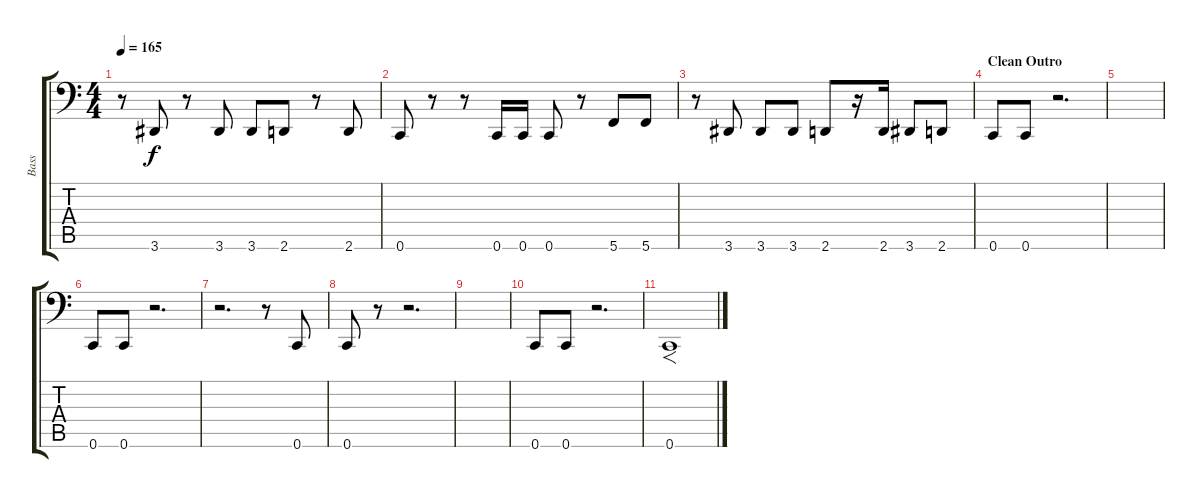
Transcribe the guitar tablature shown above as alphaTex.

\track ("Bass" "Bass") {instrument electricbassfinger}
\staff {score tabs}
\tuning (D3 A2 F2 C2 G1 C1) {hide}
\ts (4 4)
\tempo 165
\clef f4
\ks c
r.8{dy f} 3.6.8 r.8 3.6.8 3.6.8 2.6.8 r.8 2.6.8 |
0.6.8 r.8 r.8 0.6.16 0.6.16 0.6.8 r.8 5.6.8 5.6.8 |
r.8 3.6.8 3.6.8 3.6.8 2.6.8 r.16 2.6.16 3.6.8 2.6.8 |
\section ("" "Clean Outro")
0.6.8 0.6.8 r.2{d} |
|
0.6.8 0.6.8 r.2{d} |
r.2{d} r.8 0.6.8 |
0.6.8 r.8 r.2{d} |
|
0.6.8 0.6.8 r.2{d} |
0.6.1{f}
